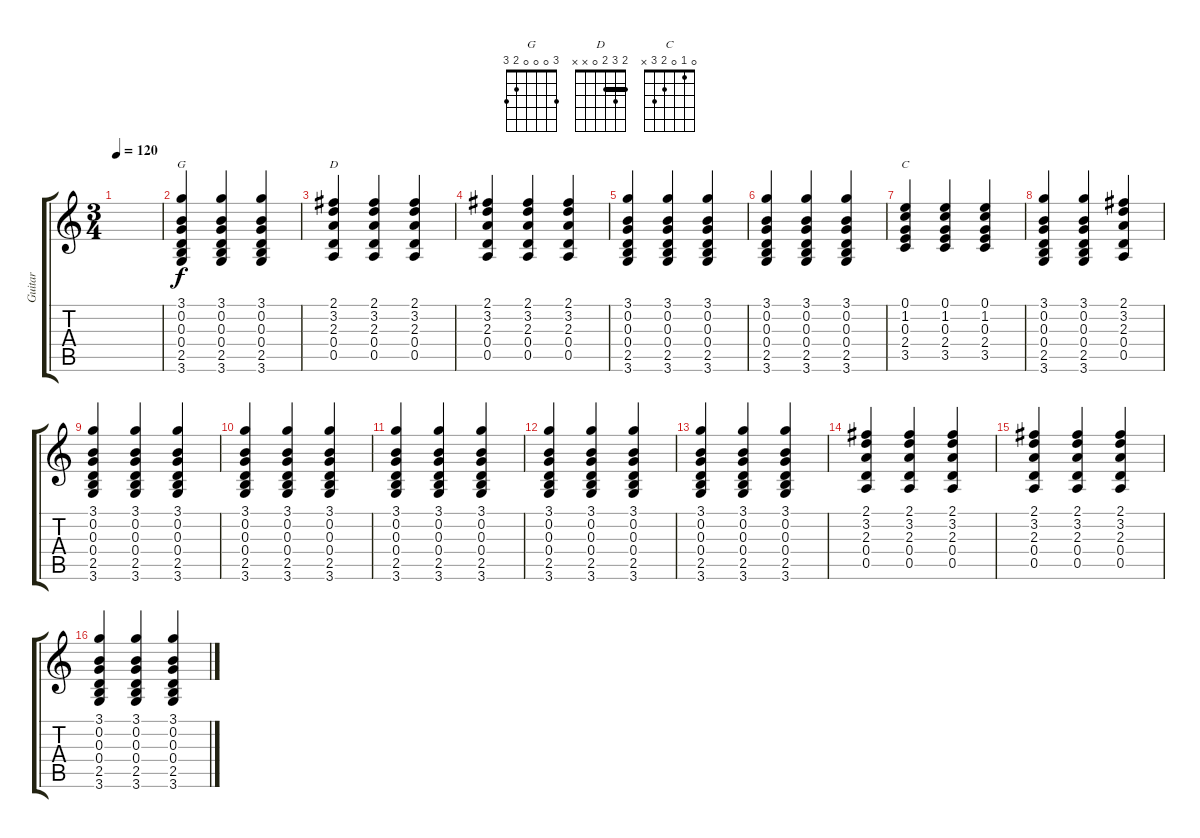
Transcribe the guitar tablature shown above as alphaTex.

\track ("Guitar" "Guitar") {instrument acousticguitarnylon}
\staff {score tabs}
\tuning (E4 B3 G3 D3 A2 E2) {hide}
\chord ("G" 3 0 0 0 2 3)
\chord ("D" 2 3 2 0 x x) {barre 2}
\chord ("C" 0 1 0 2 3 x)
\ts (3 4)
\tempo 120
\clef g2
\ks c
|
(3.1 0.2 0.3 0.4 2.5 3.6).4{ch "G"} (3.1 0.2 0.3 0.4 2.5 3.6).4 (3.1 0.2 0.3 0.4 2.5 3.6).4 |
(2.1 3.2 2.3 0.4 0.5).4{ch "D"} (2.1 3.2 2.3 0.4 0.5).4 (2.1 3.2 2.3 0.4 0.5).4 |
(2.1 3.2 2.3 0.4 0.5).4 (2.1 3.2 2.3 0.4 0.5).4 (2.1 3.2 2.3 0.4 0.5).4 |
(3.1 0.2 0.3 0.4 2.5 3.6).4 (3.1 0.2 0.3 0.4 2.5 3.6).4 (3.1 0.2 0.3 0.4 2.5 3.6).4 |
(3.1 0.2 0.3 0.4 2.5 3.6).4 (3.1 0.2 0.3 0.4 2.5 3.6).4 (3.1 0.2 0.3 0.4 2.5 3.6).4 |
(0.1 1.2 0.3 2.4 3.5).4{ch "C"} (0.1 1.2 0.3 2.4 3.5).4 (0.1 1.2 0.3 2.4 3.5).4 |
(3.1 0.2 0.3 0.4 2.5 3.6).4 (3.1 0.2 0.3 0.4 2.5 3.6).4 (2.1 3.2 2.3 0.4 0.5).4 |
(3.1 0.2 0.3 0.4 2.5 3.6).4 (3.1 0.2 0.3 0.4 2.5 3.6).4 (3.1 0.2 0.3 0.4 2.5 3.6).4 |
(3.1 0.2 0.3 0.4 2.5 3.6).4 (3.1 0.2 0.3 0.4 2.5 3.6).4 (3.1 0.2 0.3 0.4 2.5 3.6).4 |
(3.1 0.2 0.3 0.4 2.5 3.6).4 (3.1 0.2 0.3 0.4 2.5 3.6).4 (3.1 0.2 0.3 0.4 2.5 3.6).4 |
(3.1 0.2 0.3 0.4 2.5 3.6).4 (3.1 0.2 0.3 0.4 2.5 3.6).4 (3.1 0.2 0.3 0.4 2.5 3.6).4 |
(3.1 0.2 0.3 0.4 2.5 3.6).4 (3.1 0.2 0.3 0.4 2.5 3.6).4 (3.1 0.2 0.3 0.4 2.5 3.6).4 |
(2.1 3.2 2.3 0.4 0.5).4 (2.1 3.2 2.3 0.4 0.5).4 (2.1 3.2 2.3 0.4 0.5).4 |
(2.1 3.2 2.3 0.4 0.5).4 (2.1 3.2 2.3 0.4 0.5).4 (2.1 3.2 2.3 0.4 0.5).4 |
(3.1 0.2 0.3 0.4 2.5 3.6).4 (3.1 0.2 0.3 0.4 2.5 3.6).4 (3.1 0.2 0.3 0.4 2.5 3.6).4
